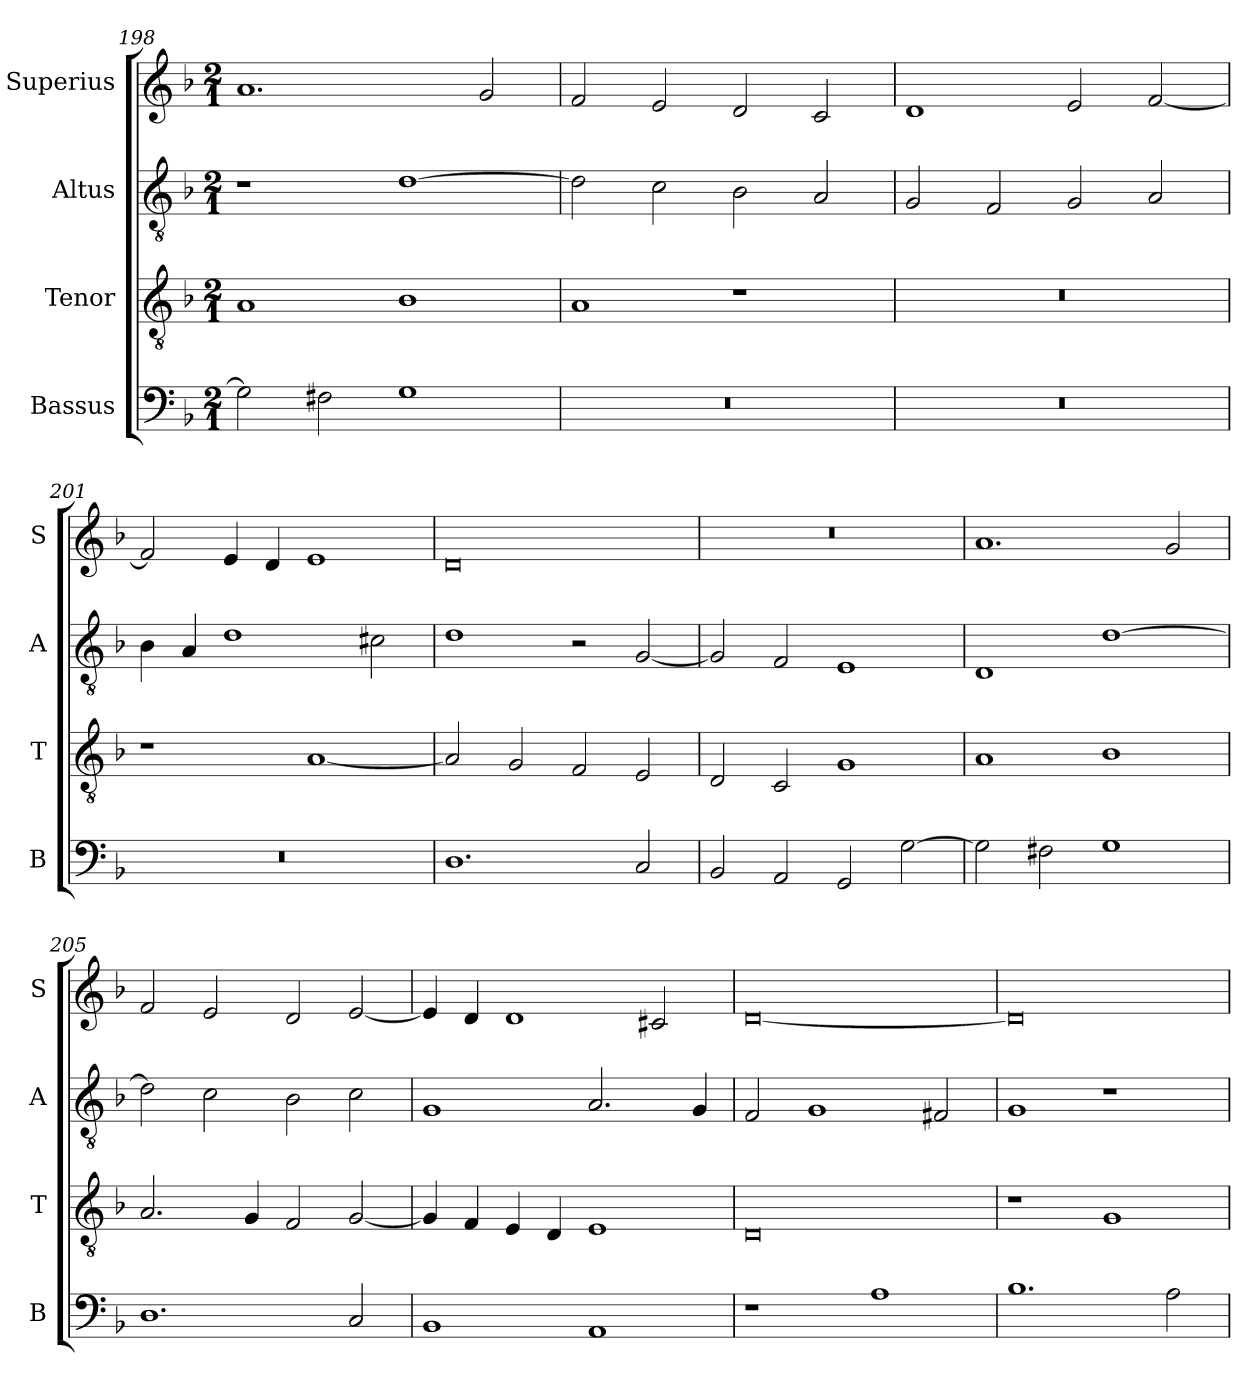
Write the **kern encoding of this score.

**kern	**kern	**kern	**kern
*part4	*part3	*part2	*part1
*staff4	*staff3	*staff2	*staff1
*I"Bassus	*I"Tenor	*I"Altus	*I"Superius
*I'B	*I'T	*I'A	*I'S
*clefF4	*clefGv2	*clefGv2	*clefG2
*k[b-]	*k[b-]	*k[b-]	*k[b-]
*F:	*F:	*F:	*F:
*M2/1	*M2/1	*M2/1	*M2/1
=198	=198	=198	=198
2G]	1A	1r	1.a
2F#X	.	.	.
1G	1B-	[1d	.
.	.	.	2g
=199	=199	=199	=199
0r	1A	2d]	2f
.	.	2c	2e
.	1r	2B-	2d
.	.	2A	2c
=200	=200	=200	=200
0r	0r	2G	1d
.	.	2F	.
.	.	2G	2e
.	.	2A	[2f
=201	=201	=201	=201
0r	1r	4B-	2f]
.	.	4A	.
.	.	1d	4e
.	.	.	4d
.	[1A	.	1e
.	.	2c#X	.
=202	=202	=202	=202
1.D	2A]	1d	0d
.	2G	.	.
.	2F	2r	.
2C	2E	[2G	.
=203	=203	=203	=203
2BB-	2D	2G]	0r
2AA	2C	2F	.
2GG	1G	1E	.
[2G	.	.	.
=204	=204	=204	=204
2G]	1A	1D	1.a
2F#X	.	.	.
1G	1B-	[1d	.
.	.	.	2g
=205	=205	=205	=205
1.D	2.A	2d]	2f
.	.	2c	2e
.	4G	.	.
.	2F	2B-	2d
2C	[2G	2c	[2e
=206	=206	=206	=206
1BB-	4G]	1G	4e]
.	4F	.	4d
.	4E	.	1d
.	4D	.	.
1AA	1E	2.A	.
.	.	.	2c#X
.	.	4G	.
=207	=207	=207	=207
1r	0D	2F	[0d
.	.	1G	.
1A	.	.	.
.	.	2F#X	.
=208	=208	=208	=208
1.B-	1r	1G	0d]
.	1G	1r	.
2A	.	.	.
=	=	=	=
*-	*-	*-	*-
